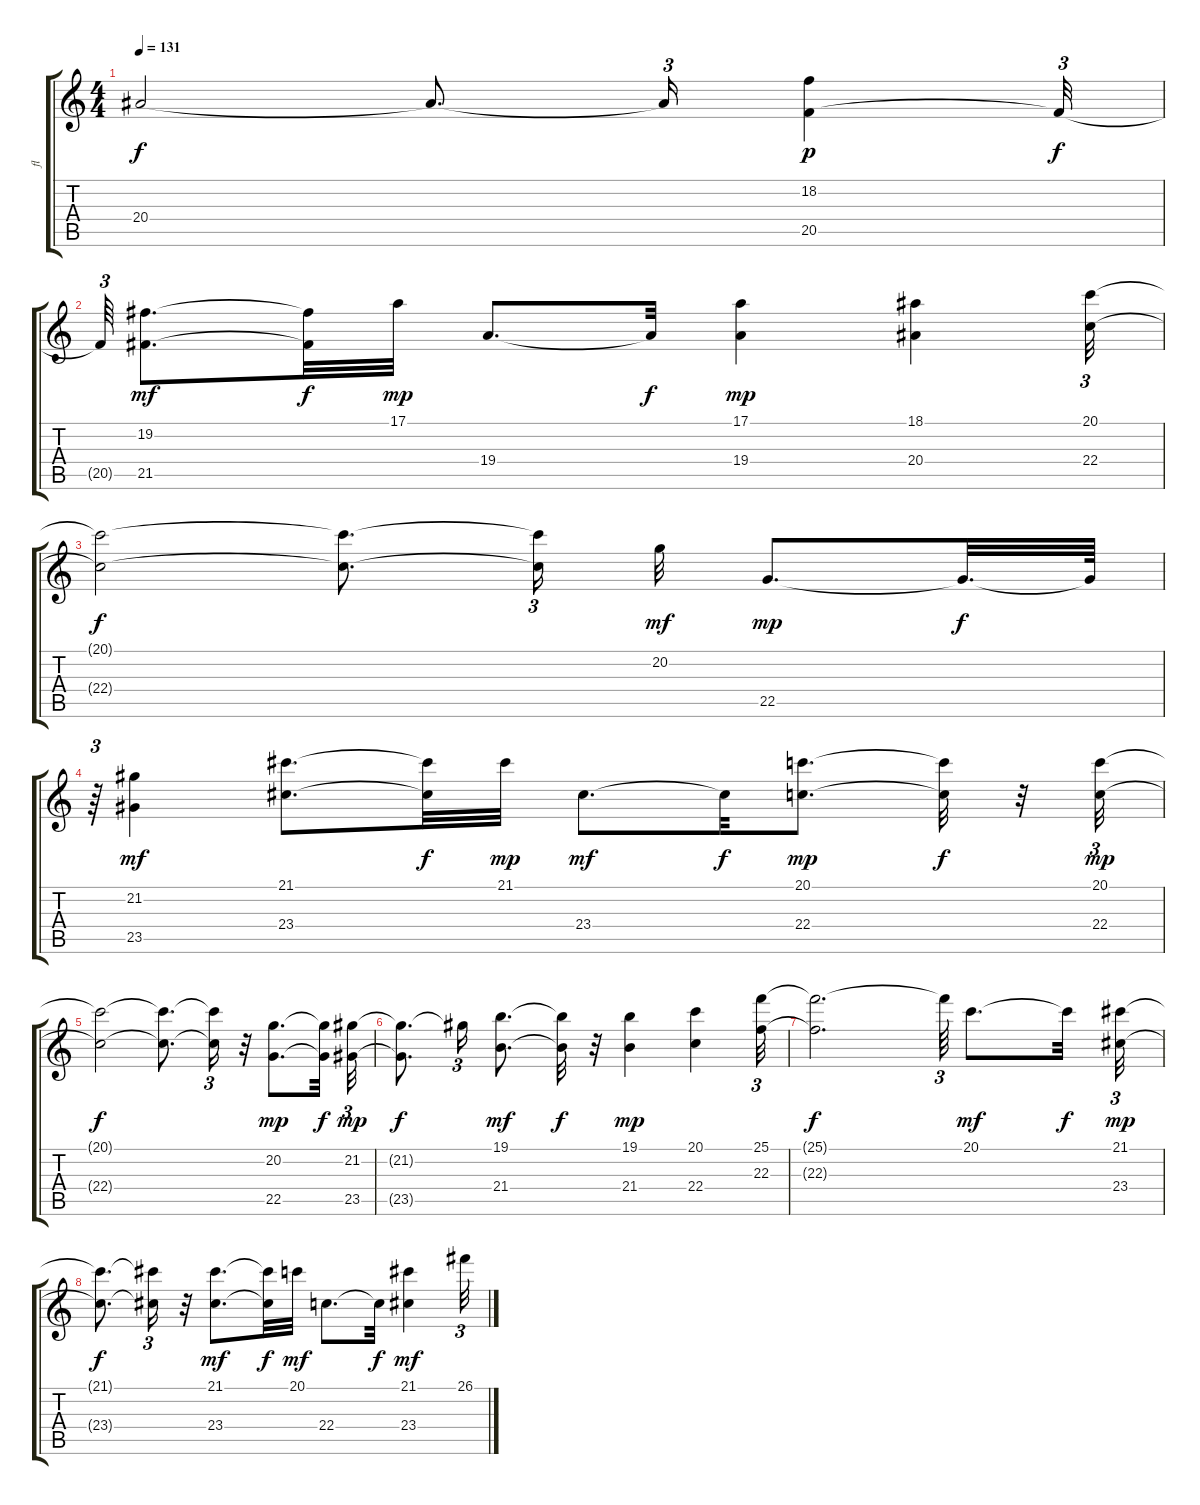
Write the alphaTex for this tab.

\track ("fl" "fl") {instrument flute}
\staff {score tabs}
\tuning (E4 B3 G3 D3 A2 E2) {hide}
\ts (4 4)
\tempo 131
\clef g2
\ks c
20.4{t}.2{dy f} 20.4{t}.8{d} 20.4{t}.16{tu (3 2)} (18.2 20.5).4{dy p} 20.5{t}.32{tu (3 2) dy f} |
20.5{t}.64{tu (3 2)} (19.2 21.5).8{d dy mf} (19.2{t} 21.5{t}).32{dy f} 17.1.32{dy mp} 19.4.8{d} 19.4{t}.32{dy f} (17.1 19.4).4{dy mp} (18.1 20.4).4 (20.1 22.4).32{tu (3 2)} |
(20.1{t} 22.4{t}).2{dy f} (20.1{t} 22.4{t}).8{d} (20.1{t} 22.4{t}).16{tu (3 2)} 20.2.32{dy mf} 22.5.8{d dy mp} 22.5{t}.32{d dy f} 22.5{t}.64 |
r.64{tu (3 2)} (21.2 23.5).4{dy mf} (21.1 23.4).8{d} (21.1{t} 23.4{t}).32{dy f} 21.1.32{dy mp} 23.4.8{d dy mf} 23.4{t}.32{dy f} (20.1 22.4).8{d dy mp} (20.1{t} 22.4{t}).32{dy f} r.32 (20.1 22.4).32{tu (3 2) dy mp} |
(20.1{t} 22.4{t}).2{dy f} (20.1{t} 22.4{t}).8{d} (20.1{t} 22.4{t}).16{tu (3 2)} r.32 (20.2 22.5).8{d dy mp} (20.2{t} 22.5{t}).32{dy f} (21.2 23.5).32{tu (3 2) dy mp} |
(21.2{t} 23.5{t}).8{d dy f} 21.2{t}.16{tu (3 2)} (19.1 21.4).8{d dy mf} (19.1{t} 21.4{t}).32{dy f} r.32 (19.1 21.4).4{dy mp} (20.1 22.4).4 (25.1 22.3).32{tu (3 2)} |
(25.1{t} 22.3{t}).2{d dy f} 25.1{t}.64{tu (3 2)} 20.1.8{d dy mf} 20.1{t}.32{dy f} (21.1 23.4).32{tu (3 2) dy mp} |
(21.1{t} 23.4{t}).8{d dy f} (21.1{t} 23.4{t}).16{tu (3 2)} r.32 (21.1 23.4).8{d dy mf} (21.1{t} 23.4{t}).32{dy f} 20.1.32{dy mf} 22.4.8{d} 22.4{t}.32{dy f} (21.1 23.4).4{dy mf} 26.1.32{tu (3 2)}
